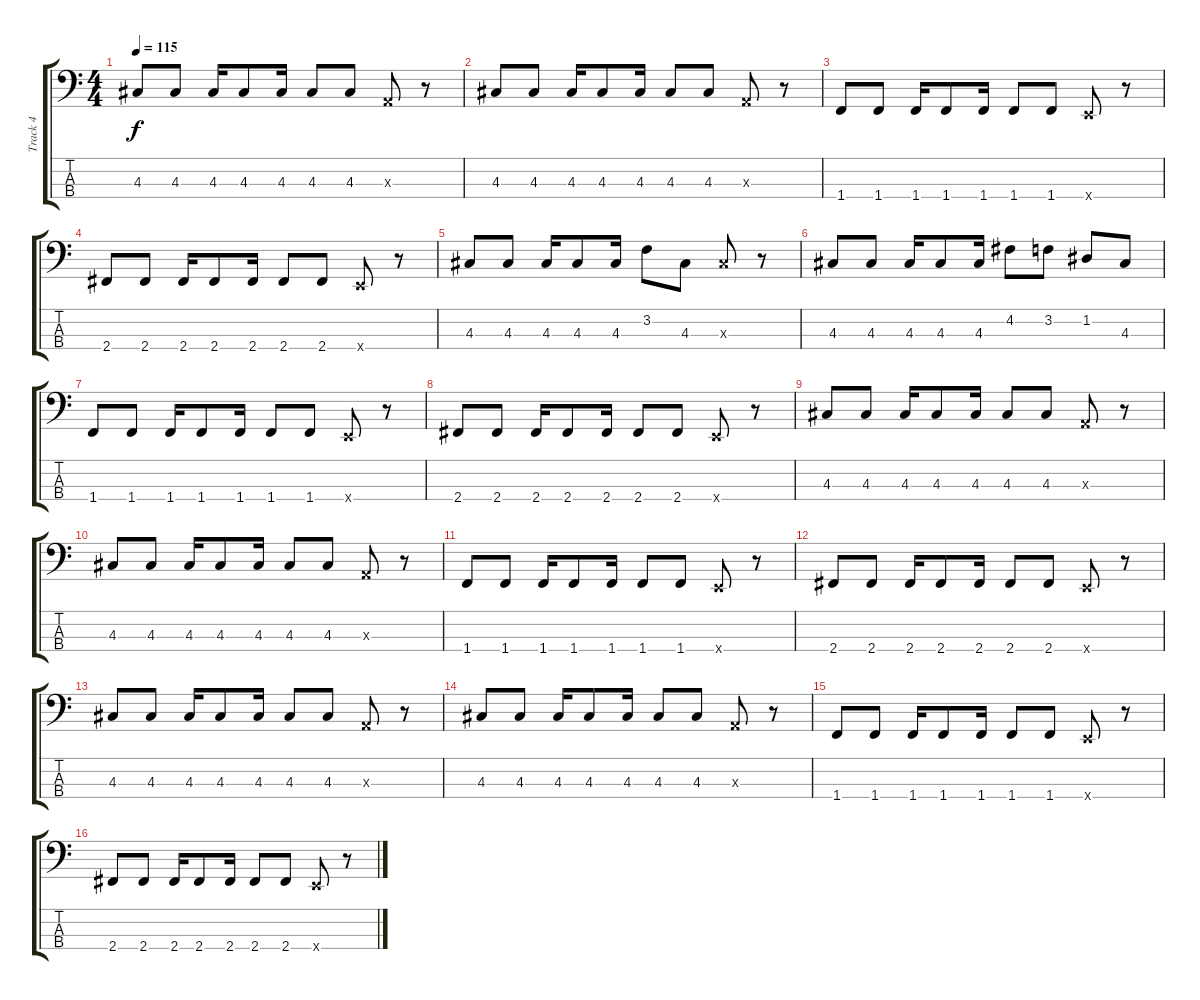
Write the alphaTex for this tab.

\track ("Track 4" "Track 4") {instrument electricbasspick}
\staff {score tabs}
\tuning (G2 D2 A1 E1) {hide}
\ts (4 4)
\tempo 115
\clef f4
\ks c
4.3.8{dy f} 4.3.8 4.3.16 4.3.8 4.3.16 4.3.8 4.3.8 0.3{x}.8 r.8 |
4.3.8 4.3.8 4.3.16 4.3.8 4.3.16 4.3.8 4.3.8 0.3{x}.8 r.8 |
1.4.8 1.4.8 1.4.16 1.4.8 1.4.16 1.4.8 1.4.8 0.4{x}.8 r.8 |
2.4.8 2.4.8 2.4.16 2.4.8 2.4.16 2.4.8 2.4.8 0.4{x}.8 r.8 |
4.3.8 4.3.8 4.3.16 4.3.8 4.3.16 3.2.8 4.3.8 4.3{x}.8 r.8 |
4.3.8 4.3.8 4.3.16 4.3.8 4.3.16 4.2.8 3.2.8 1.2.8 4.3.8 |
1.4.8 1.4.8 1.4.16 1.4.8 1.4.16 1.4.8 1.4.8 0.4{x}.8 r.8 |
2.4.8 2.4.8 2.4.16 2.4.8 2.4.16 2.4.8 2.4.8 0.4{x}.8 r.8 |
4.3.8 4.3.8 4.3.16 4.3.8 4.3.16 4.3.8 4.3.8 0.3{x}.8 r.8 |
4.3.8 4.3.8 4.3.16 4.3.8 4.3.16 4.3.8 4.3.8 0.3{x}.8 r.8 |
1.4.8 1.4.8 1.4.16 1.4.8 1.4.16 1.4.8 1.4.8 0.4{x}.8 r.8 |
2.4.8 2.4.8 2.4.16 2.4.8 2.4.16 2.4.8 2.4.8 0.4{x}.8 r.8 |
4.3.8 4.3.8 4.3.16 4.3.8 4.3.16 4.3.8 4.3.8 0.3{x}.8 r.8 |
4.3.8 4.3.8 4.3.16 4.3.8 4.3.16 4.3.8 4.3.8 0.3{x}.8 r.8 |
1.4.8 1.4.8 1.4.16 1.4.8 1.4.16 1.4.8 1.4.8 0.4{x}.8 r.8 |
2.4.8 2.4.8 2.4.16 2.4.8 2.4.16 2.4.8 2.4.8 0.4{x}.8 r.8
